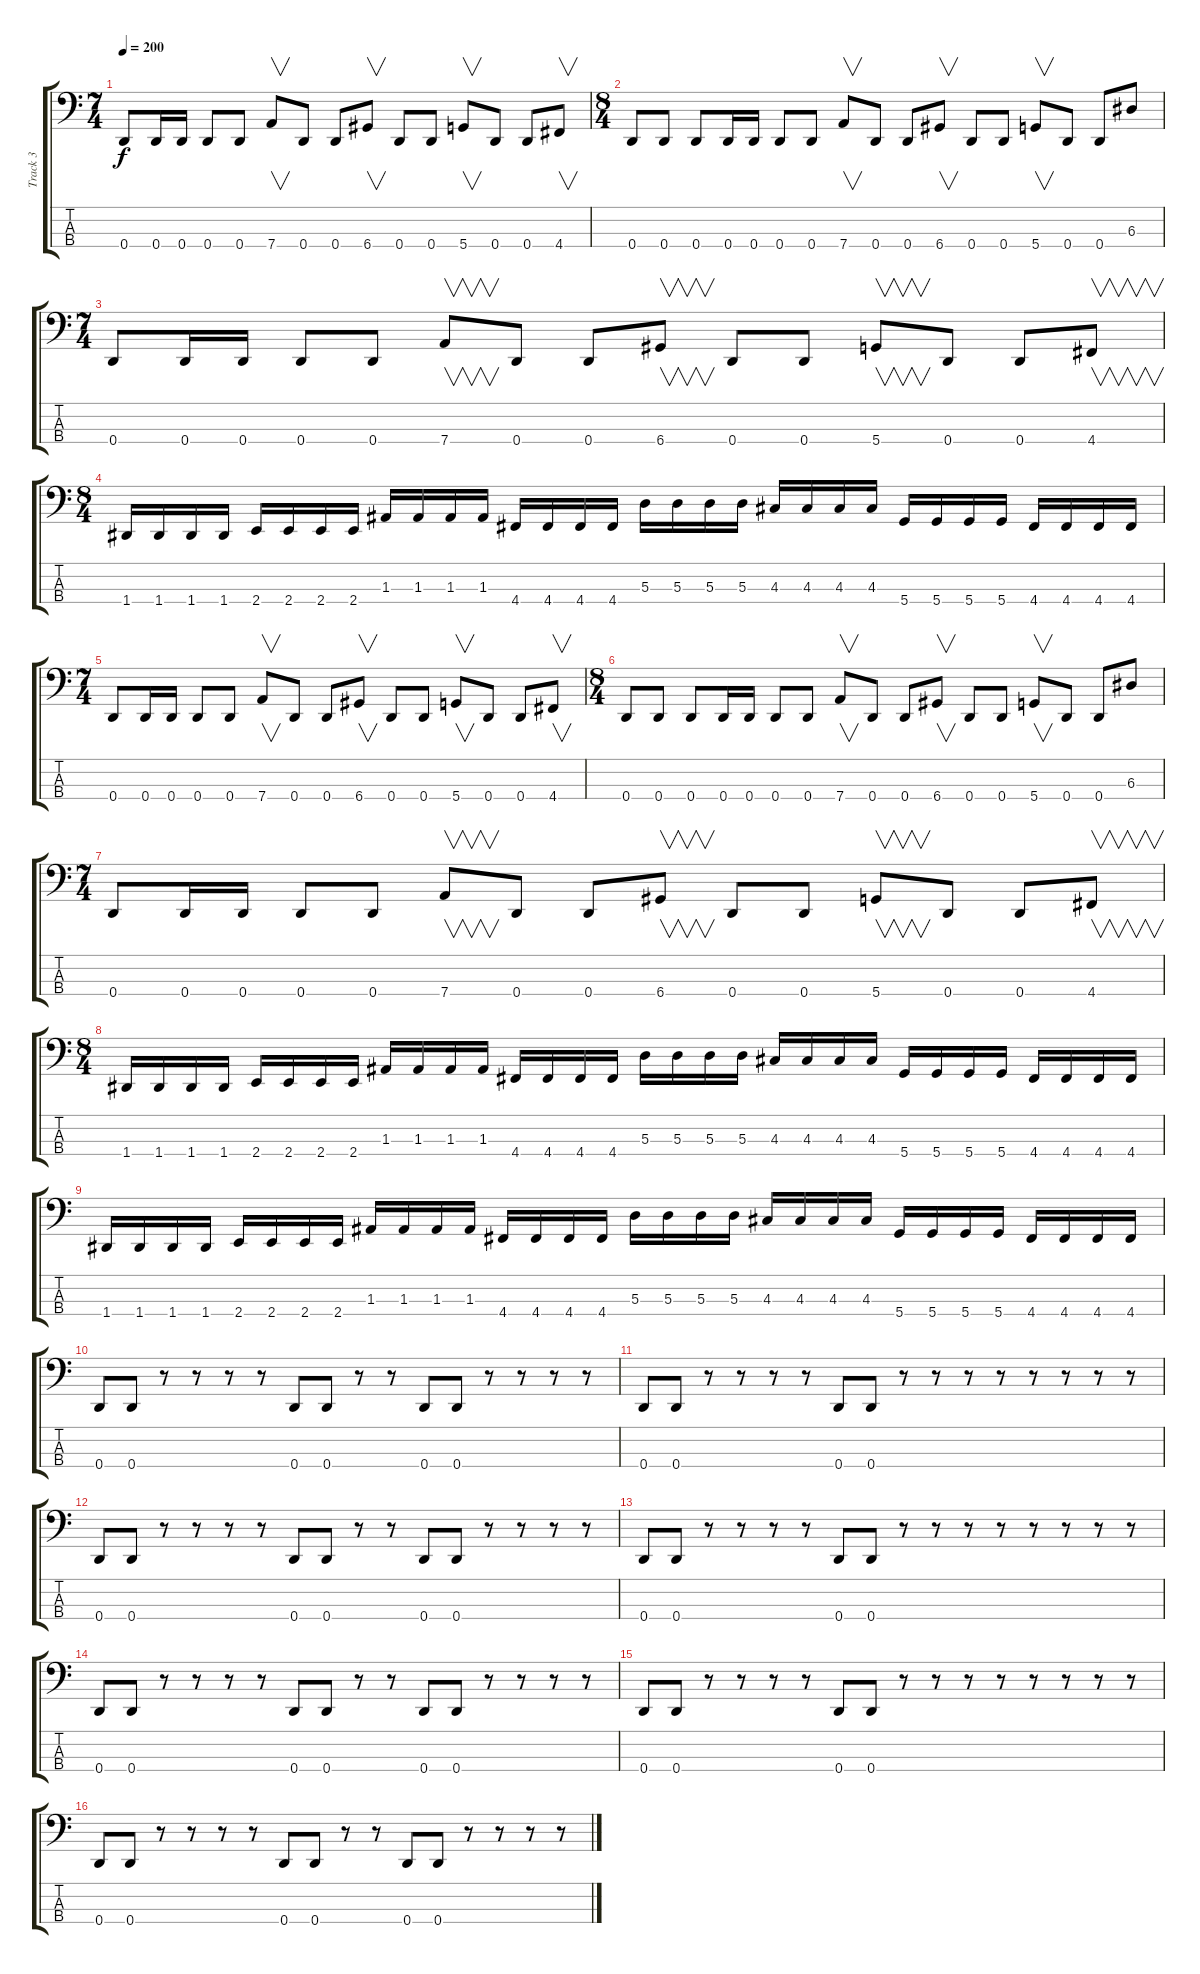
\track ("Track 3" "Track 3") {instrument electricbassfinger}
\staff {score tabs}
\tuning (G2 D2 A1 D1) {hide}
\ts (7 4)
\tempo 200
\clef f4
\ks c
0.4.8{dy f instrument electricbassfinger} 0.4.16 0.4.16 0.4.8 0.4.8 7.4.8{v} 0.4.8 0.4.8 6.4.8{v} 0.4.8 0.4.8 5.4.8{v} 0.4.8 0.4.8 4.4.8{v} |
\ts (8 4)
0.4.8 0.4.8 0.4.8 0.4.16 0.4.16 0.4.8 0.4.8 7.4.8{v} 0.4.8 0.4.8 6.4.8{v} 0.4.8 0.4.8 5.4.8{v} 0.4.8 0.4.8 6.3.8 |
\ts (7 4)
0.4.8 0.4.16 0.4.16 0.4.8 0.4.8 7.4.8{v} 0.4.8 0.4.8 6.4.8{v} 0.4.8 0.4.8 5.4.8{v} 0.4.8 0.4.8 4.4.8{v} |
\ts (8 4)
1.4.16 1.4.16 1.4.16 1.4.16 2.4.16 2.4.16 2.4.16 2.4.16 1.3.16 1.3.16 1.3.16 1.3.16 4.4.16 4.4.16 4.4.16 4.4.16 5.3.16 5.3.16 5.3.16 5.3.16 4.3.16 4.3.16 4.3.16 4.3.16 5.4.16 5.4.16 5.4.16 5.4.16 4.4.16 4.4.16 4.4.16 4.4.16 |
\ts (7 4)
0.4.8 0.4.16 0.4.16 0.4.8 0.4.8 7.4.8{v} 0.4.8 0.4.8 6.4.8{v} 0.4.8 0.4.8 5.4.8{v} 0.4.8 0.4.8 4.4.8{v} |
\ts (8 4)
0.4.8 0.4.8 0.4.8 0.4.16 0.4.16 0.4.8 0.4.8 7.4.8{v} 0.4.8 0.4.8 6.4.8{v} 0.4.8 0.4.8 5.4.8{v} 0.4.8 0.4.8 6.3.8 |
\ts (7 4)
0.4.8 0.4.16 0.4.16 0.4.8 0.4.8 7.4.8{v} 0.4.8 0.4.8 6.4.8{v} 0.4.8 0.4.8 5.4.8{v} 0.4.8 0.4.8 4.4.8{v} |
\ts (8 4)
1.4.16 1.4.16 1.4.16 1.4.16 2.4.16 2.4.16 2.4.16 2.4.16 1.3.16 1.3.16 1.3.16 1.3.16 4.4.16 4.4.16 4.4.16 4.4.16 5.3.16 5.3.16 5.3.16 5.3.16 4.3.16 4.3.16 4.3.16 4.3.16 5.4.16 5.4.16 5.4.16 5.4.16 4.4.16 4.4.16 4.4.16 4.4.16 |
1.4.16 1.4.16 1.4.16 1.4.16 2.4.16 2.4.16 2.4.16 2.4.16 1.3.16 1.3.16 1.3.16 1.3.16 4.4.16 4.4.16 4.4.16 4.4.16 5.3.16 5.3.16 5.3.16 5.3.16 4.3.16 4.3.16 4.3.16 4.3.16 5.4.16 5.4.16 5.4.16 5.4.16 4.4.16 4.4.16 4.4.16 4.4.16 |
0.4.8 0.4.8 r.8 r.8 r.8 r.8 0.4.8 0.4.8 r.8 r.8 0.4.8 0.4.8 r.8 r.8 r.8 r.8 |
0.4.8 0.4.8 r.8 r.8 r.8 r.8 0.4.8 0.4.8 r.8 r.8 r.8 r.8 r.8 r.8 r.8 r.8 |
0.4.8 0.4.8 r.8 r.8 r.8 r.8 0.4.8 0.4.8 r.8 r.8 0.4.8 0.4.8 r.8 r.8 r.8 r.8 |
0.4.8 0.4.8 r.8 r.8 r.8 r.8 0.4.8 0.4.8 r.8 r.8 r.8 r.8 r.8 r.8 r.8 r.8 |
0.4.8 0.4.8 r.8 r.8 r.8 r.8 0.4.8 0.4.8 r.8 r.8 0.4.8 0.4.8 r.8 r.8 r.8 r.8 |
0.4.8 0.4.8 r.8 r.8 r.8 r.8 0.4.8 0.4.8 r.8 r.8 r.8 r.8 r.8 r.8 r.8 r.8 |
0.4.8 0.4.8 r.8 r.8 r.8 r.8 0.4.8 0.4.8 r.8 r.8 0.4.8 0.4.8 r.8 r.8 r.8 r.8
